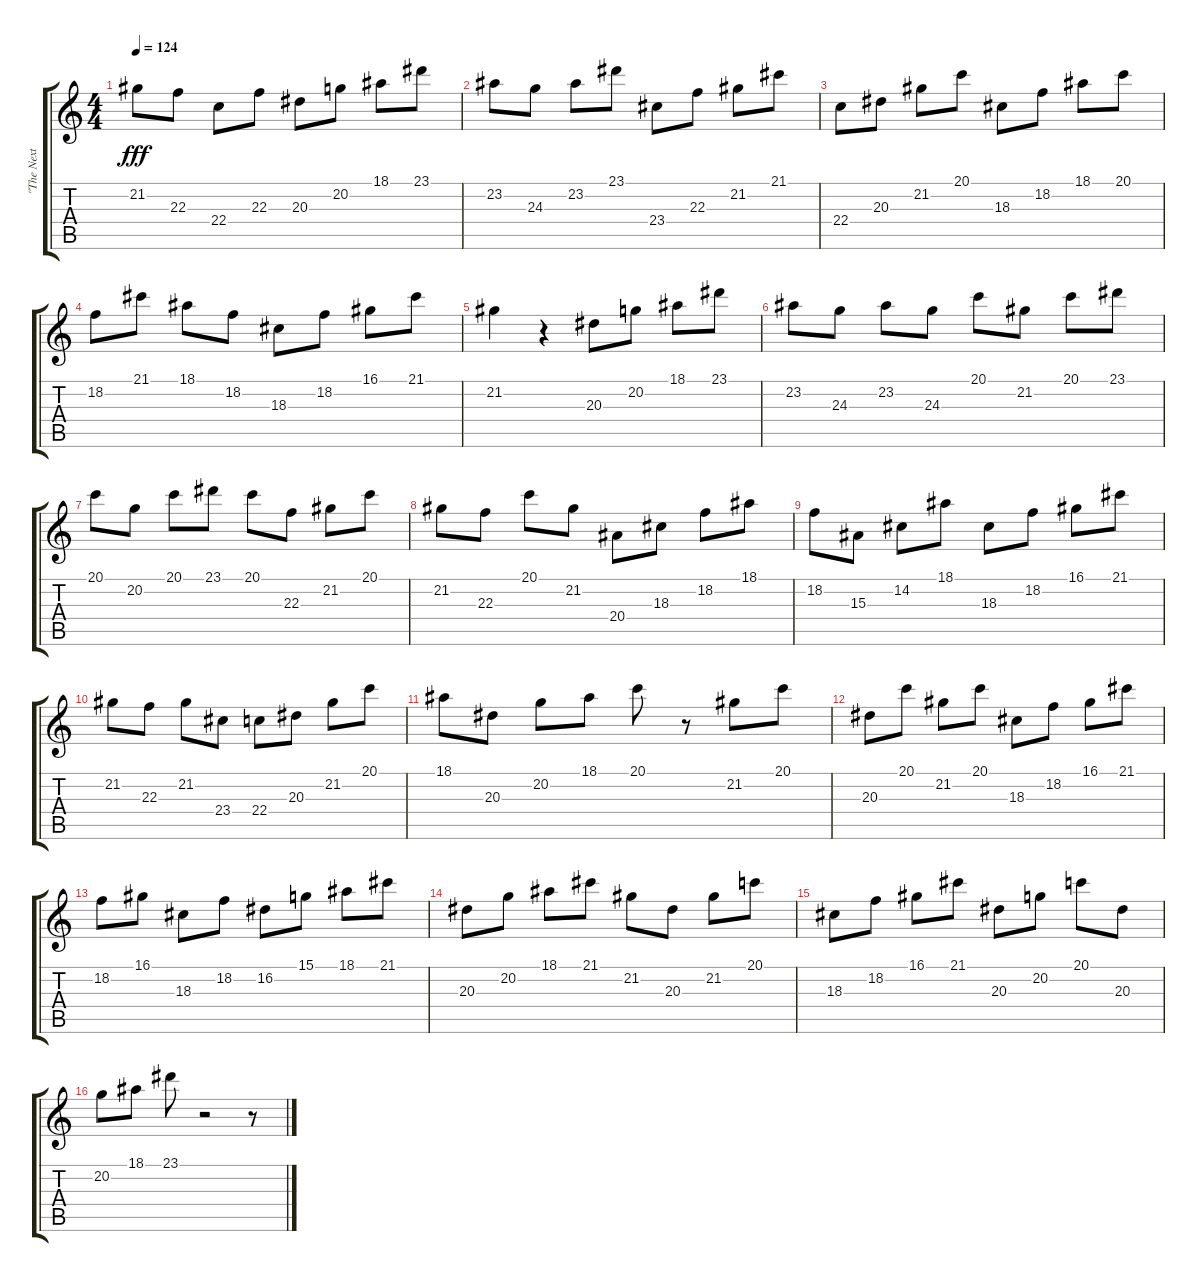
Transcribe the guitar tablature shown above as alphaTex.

\track ("\"The Next" "\"The Next") {instrument fx4atmosphere}
\staff {score tabs}
\tuning (E4 B3 G3 D3 A2 E2) {hide}
\ts (4 4)
\tempo 124
\clef g2
\ks c
21.2.8{dy fff volume 6} 22.3.8 22.4.8{volume 6} 22.3.8{volume 6} 20.3.8{volume 6} 20.2.8 18.1.8{volume 7} 23.1.8{volume 7} |
23.2.8{volume 7} 24.3.8 23.2.8{volume 7} 23.1.8{volume 8} 23.4.8{volume 8} 22.3.8{volume 8} 21.2.8 21.1.8{volume 8} |
22.4.8{volume 8} 20.3.8{volume 9} 21.2.8 20.1.8{volume 9} 18.3.8{volume 9} 18.2.8{volume 10} 18.1.8 20.1.8{volume 10} |
18.2.8{volume 10} 21.1.8 18.1.8 18.2.8 18.3.8 18.2.8 16.1.8 21.1.8 |
21.2.4 r.4 20.3.8 20.2.8 18.1.8 23.1.8 |
23.2.8 24.3.8 23.2.8 24.3.8 20.1.8{volume 2} 21.2.8 20.1.8{volume 3} 23.1.8 |
20.1.8{volume 3} 20.2.8 20.1.8{volume 4} 23.1.8 20.1.8{volume 4} 22.3.8 21.2.8{volume 4} 20.1.8 |
21.2.8{volume 5} 22.3.8 20.1.8{volume 6} 21.2.8 20.4.8{volume 6} 18.3.8 18.2.8{volume 6} 18.1.8 |
18.2.8{volume 7} 15.3.8 14.2.8{volume 7} 18.1.8 18.3.8{volume 8} 18.2.8 16.1.8{volume 8} 21.1.8 |
21.2.8{volume 9} 22.3.8 21.2.8{volume 9} 23.4.8 22.4.8{volume 10} 20.3.8 21.2.8{volume 9} 20.1.8 |
18.1.8{volume 8} 20.3.8 20.2.8{volume 7} 18.1.8 20.1.8{volume 6} r.8 21.2.8{volume 5} 20.1.8 |
20.3.8{volume 4} 20.1.8 21.2.8{volume 3} 20.1.8 18.3.8{volume 2} 18.2.8 16.1.8{volume 3} 21.1.8 |
18.2.8{volume 4} 16.1.8 18.3.8{volume 5} 18.2.8 16.2.8{volume 6} 15.1.8 18.1.8{volume 7} 21.1.8 |
20.3.8{volume 8} 20.2.8 18.1.8{volume 9} 21.1.8 21.2.8{volume 10} 20.3.8 21.2.8{volume 10} 20.1.8 |
18.3.8 18.2.8 16.1.8 21.1.8 20.3.8 20.2.8 20.1.8 20.3.8 |
20.2.8 18.1.8 23.1.8 r.2 r.8
